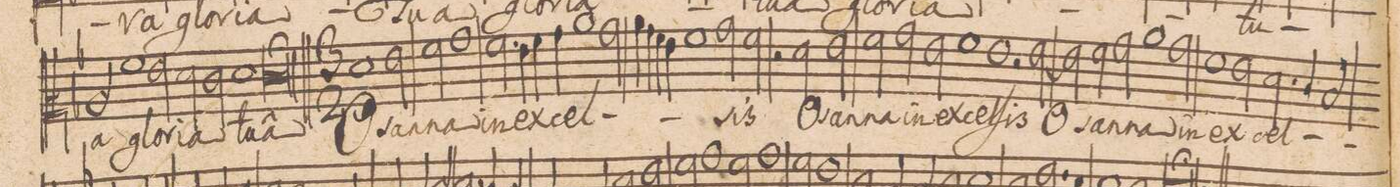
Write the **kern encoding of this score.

**kern	**text
*I"ALTVS.	*
*clefC2	*
*k[b-]	*
*met(C|)	*
*M2/1	*
2c/	-a
1a	glo-
2g\	-ri-
=64-	=64-
2f\	-a
2e\	.
1f	tu-
=65-	=65-
0el;	-â
=66||-	=66||-
*M3/2	*
1f	O-
2g\	-san-
=67-	=67-
2a\	-na
1b-	.
=68-	=68-
2.a\	in
4g\	ex-
4a\	.
4b-\	.
=69-	=69-
1cc	-cel-
2b-\	.
=70-	=70-
4cc\	.
4b-\	.
4a\	.
4g\	.
1a	.
=71-	=71-
2b-\	-sis
2a\	.
=72-	=72-
2r	.
2f\	O-
2g\	-san-
=73-	=73-
2a\	-na
2b-\	in
2g\	ex-
=74-	=74-
1a	-cel-
1g	-ſis
=75-	=75-
2r	.
[<2g	O-
=76-	=76-
2g]	.
2a\	-san-
2b-\	-na
=77-	=77-
1cc	.
2b-\	in
=78-	=78-
1a	ex-
2g\	.
=79-	=79-
2.f\	-cel-
4e/	.
2d/	.
=80-	=80-
*-	*-
